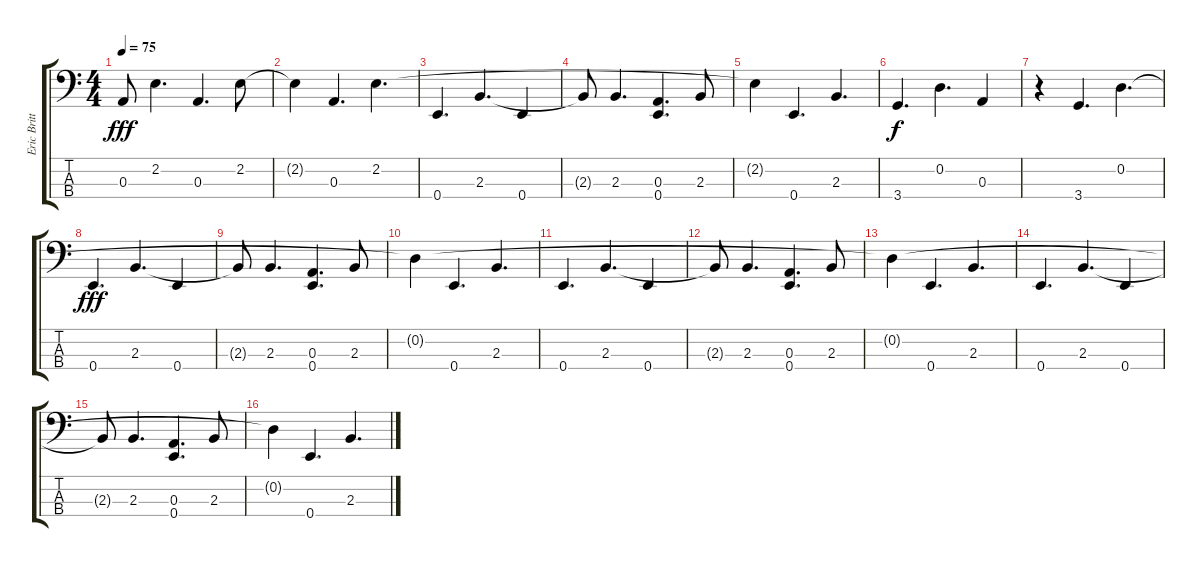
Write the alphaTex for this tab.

\track ("Eric Brittingham" "Eric Britt") {instrument electricbassfinger}
\staff {score tabs}
\tuning (G2 D2 A1 E1) {hide}
\ts (4 4)
\tempo 75
\clef f4
\ks c
0.3{t}.8{dy fff} 2.2.4{d} 0.3.4{d} 2.2.8 |
2.2{t}.4 0.3.4{d} 2.2.4{d} |
0.4.4{d} 2.3.4{d} 0.4.4 |
2.3{t}.8 2.3.4{d} (0.3 0.4).4{d} 2.3.8 |
2.2{t}.4 0.4.4{d} 2.3.4{d} |
3.4.4{d dy f} 0.2.4{d} 0.3.4 |
r.4 3.4.4{d} 0.2.4{d} |
0.4.4{d dy fff} 2.3.4{d} 0.4.4 |
2.3{t}.8 2.3.4{d} (0.3 0.4).4{d} 2.3.8 |
0.2{t}.4 0.4.4{d} 2.3.4{d} |
0.4.4{d} 2.3.4{d} 0.4.4 |
2.3{t}.8 2.3.4{d} (0.3 0.4).4{d} 2.3.8 |
0.2{t}.4 0.4.4{d} 2.3.4{d} |
0.4.4{d} 2.3.4{d} 0.4.4 |
2.3{t}.8 2.3.4{d} (0.3 0.4).4{d} 2.3.8 |
0.2{t}.4 0.4.4{d} 2.3.4{d}
